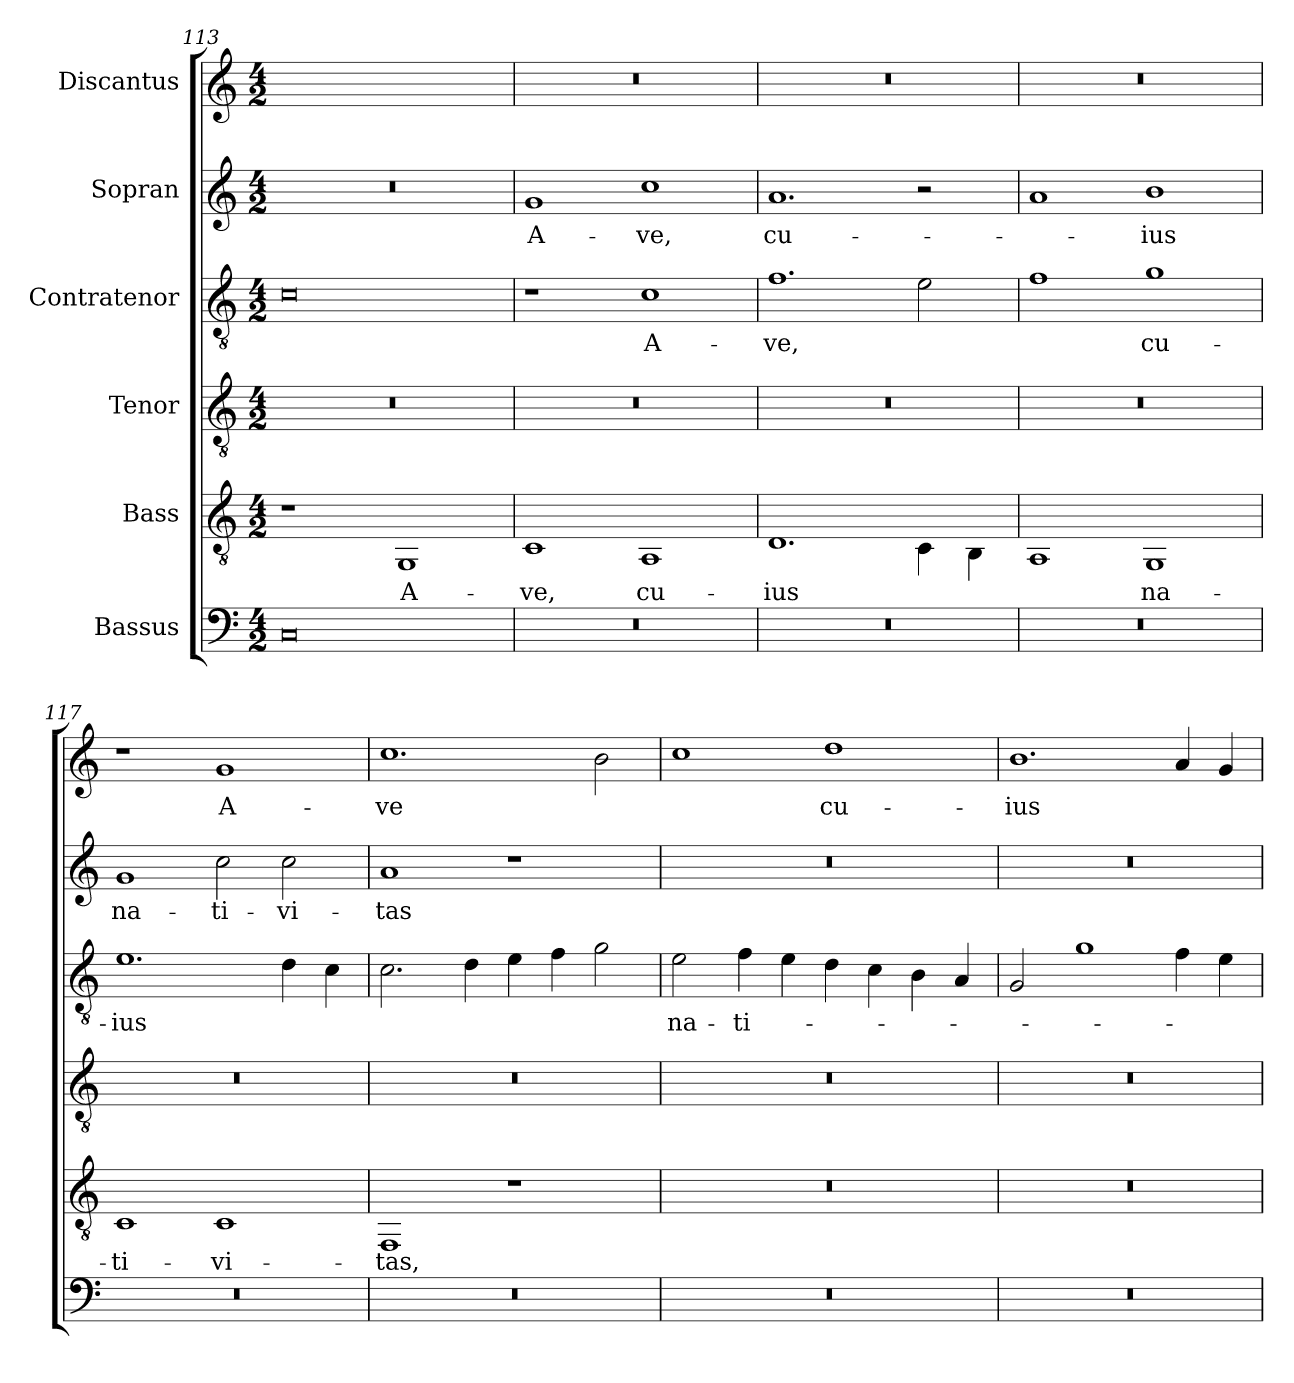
**kern	**kern	**text	**kern	**kern	**text	**kern	**text	**kern	**text
*part6	*part5	*part5	*part4	*part3	*part3	*part2	*part2	*part1	*part1
*staff6	*staff5	*staff5	*staff4	*staff3	*staff3	*staff2	*staff2	*staff1	*staff1
*I"Bassus	*I"Bass	*	*I"Tenor	*I"Contratenor	*	*I"Sopran	*	*I"Discantus	*
*clefF4	*clefGv2	*	*clefGv2	*clefGv2	*	*clefG2	*	*clefG2	*
*k[]	*k[]	*	*k[]	*k[]	*	*k[]	*	*k[]	*
*M4/2	*M4/2	*	*M4/2	*M4/2	*	*M4/2	*	*M4/2	*
=113	=113	=113	=113	=113	=113	=113	=113	=113	=113
0C/	1r	.	0r	0c/	.	0r	.	0cc\yy	.
.	1GG/	A-	.	.	.	.	.	.	.
=114	=114	=114	=114	=114	=114	=114	=114	=114	=114
0r	1C/	-ve,	0r	1r	.	1g/	A-	0r	.
.	1AA/	cu-	.	1c/	A-	1cc\	-ve,	.	.
=115	=115	=115	=115	=115	=115	=115	=115	=115	=115
0r	1.D/	-ius	0r	1.f/	-ve,	1.a/	cu-	0r	.
.	4C\	.	.	2e\	.	2r	.	.	.
.	4BB\	.	.	.	.	.	.	.	.
=116	=116	=116	=116	=116	=116	=116	=116	=116	=116
0r	1AA/	.	0r	1f/	.	1a/	.	0r	.
.	1GG/	na-	.	1g/	cu-	1b\	-ius	.	.
=117	=117	=117	=117	=117	=117	=117	=117	=117	=117
0r	1C/	-ti-	0r	1.e/	-ius	1g/	na-	1r	.
.	1C/	-vi-	.	.	.	2cc\	-ti-	1g/	A-
.	.	.	.	4d\	.	2cc\	-vi-	.	.
.	.	.	.	4c\	.	.	.	.	.
=118	=118	=118	=118	=118	=118	=118	=118	=118	=118
0r	1FF/	-tas,	0r	2.c\	.	1a/	-tas	1.cc\	-ve
.	.	.	.	4d\	.	.	.	.	.
.	1r	.	.	4e\	.	1r	.	.	.
.	.	.	.	4f\	.	.	.	.	.
.	.	.	.	2g\	.	.	.	2b\	.
=119	=119	=119	=119	=119	=119	=119	=119	=119	=119
0r	0r	.	0r	2e\	na-	0r	.	1cc\	.
.	.	.	.	4f\	-ti-	.	.	.	.
.	.	.	.	4e\	.	.	.	.	.
.	.	.	.	4d\	.	.	.	1dd\	cu-
.	.	.	.	4c\	.	.	.	.	.
.	.	.	.	4B\	.	.	.	.	.
.	.	.	.	4A/	.	.	.	.	.
=120	=120	=120	=120	=120	=120	=120	=120	=120	=120
0r	0r	.	0r	2G/	.	0r	.	1.b\	-ius
.	.	.	.	1g/	.	.	.	.	.
.	.	.	.	4f\	.	.	.	4a/	.
.	.	.	.	4e\	.	.	.	4g/	.
=	=	=	=	=	=	=	=	=	=
*-	*-	*-	*-	*-	*-	*-	*-	*-	*-
